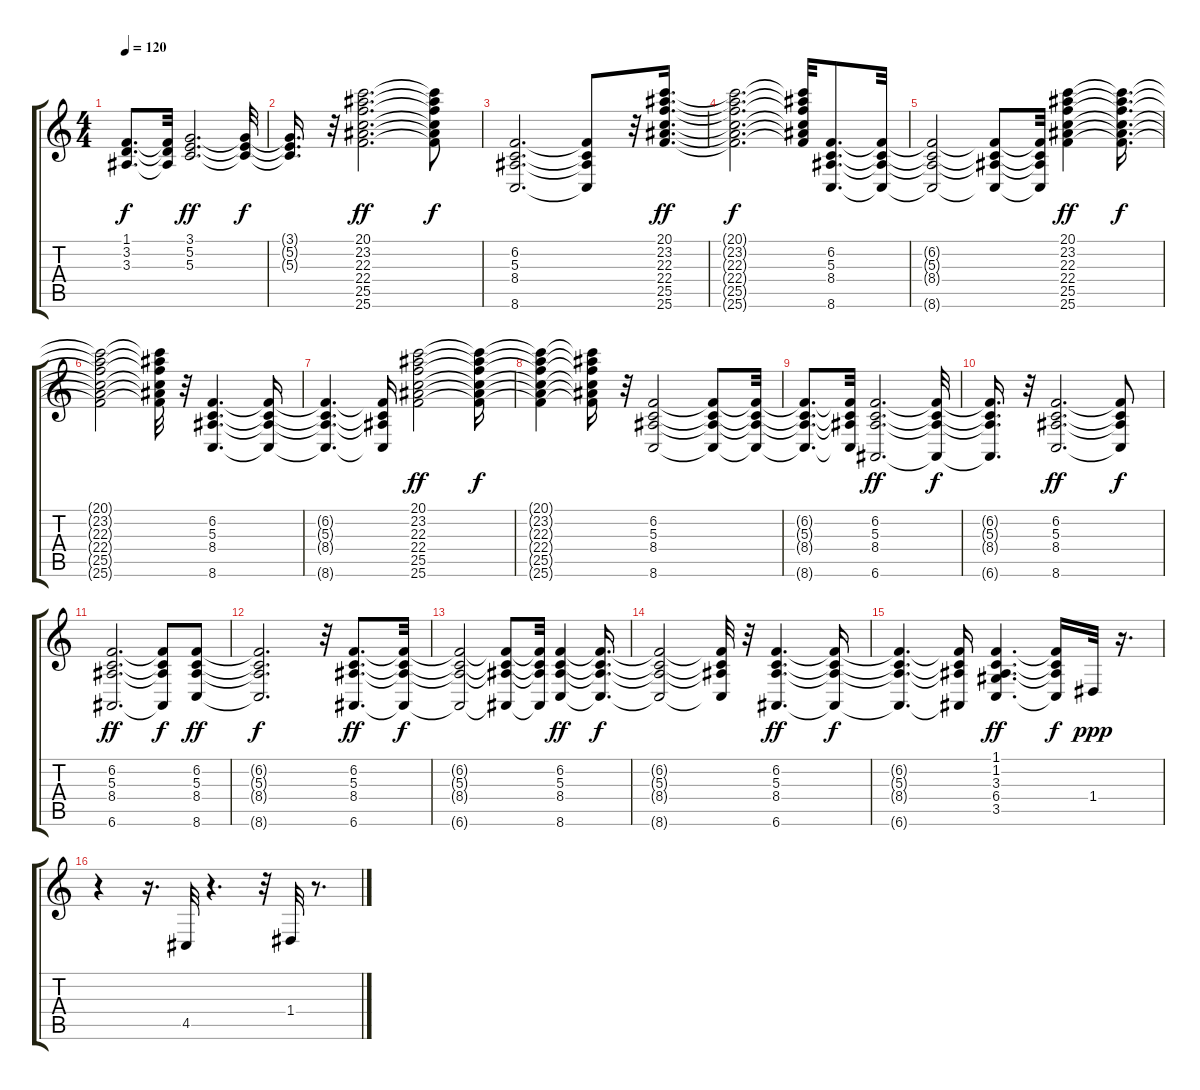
\track "" {instrument electricpiano2}
\staff {score tabs}
\tuning (E4 B3 G3 D3 A2 E2) {hide}
\ts (4 4)
\tempo 120
\clef g2
\ks c
(1.1{t} 3.2{t} 3.3{t}).8{d dy f} (1.1{t} 3.2{t} 3.3{t}).32 (3.1 5.2 5.3).2{d dy ff} (3.1{t} 5.2{t} 5.3{t}).32{dy f} |
(3.1{t} 5.2{t} 5.3{t}).16{d} r.32 (20.1 23.2 22.3 22.4 25.5 25.6).2{d dy ff instrument electricpiano2} (20.1{t} 23.2{t} 22.3{t} 22.4{t} 25.5{t} 25.6{t}).8{dy f} |
(6.2 5.3 8.4 8.6).2{d} (6.2{t} 5.3{t} 8.4{t} 8.6{t}).8 r.32 (20.1 23.2 22.3 22.4 25.5 25.6).16{d dy ff} |
(20.1{t} 23.2{t} 22.3{t} 22.4{t} 25.5{t} 25.6{t}).2{d dy f} (20.1{t} 23.2{t} 22.3{t} 22.4{t} 25.5{t} 25.6{t}).32 (6.2 5.3 8.4 8.6).8{d} (6.2{t} 5.3{t} 8.4{t} 8.6{t}).32 |
(6.2{t} 5.3{t} 8.4{t} 8.6{t}).2 (6.2{t} 5.3{t} 8.4{t} 8.6{t}).8 (6.2{t} 5.3{t} 8.4{t} 8.6{t}).32 (20.1 23.2 22.3 22.4 25.5 25.6).4{dy ff} (20.1{t} 23.2{t} 22.3{t} 22.4{t} 25.5{t} 25.6{t}).16{d dy f} |
(20.1{t} 23.2{t} 22.3{t} 22.4{t} 25.5{t} 25.6{t}).2 (20.1{t} 23.2{t} 22.3{t} 22.4{t} 25.5{t} 25.6{t}).32 r.32 (6.2 5.3 8.4 8.6).4{d} (6.2{t} 5.3{t} 8.4{t} 8.6{t}).16 |
(6.2{t} 5.3{t} 8.4{t} 8.6{t}).4{d} (6.2{t} 5.3{t} 8.4{t} 8.6{t}).16 (20.1 23.2 22.3 22.4 25.5 25.6).2{dy ff} (20.1{t} 23.2{t} 22.3{t} 22.4{t} 25.5{t} 25.6{t}).16{dy f} |
(20.1{t} 23.2{t} 22.3{t} 22.4{t} 25.5{t} 25.6{t}).4 (20.1{t} 23.2{t} 22.3{t} 22.4{t} 25.5{t} 25.6{t}).16 r.32 (6.2 5.3 8.4 8.6).2 (6.2{t} 5.3{t} 8.4{t} 8.6{t}).8 (6.2{t} 5.3{t} 8.4{t} 8.6{t}).32 |
(6.2{t} 5.3{t} 8.4{t} 8.6{t}).8{d} (6.2{t} 5.3{t} 8.4{t} 8.6{t}).32 (6.2 5.3 8.4 6.6).2{d dy ff instrument acousticgrandpiano} (6.2{t} 5.3{t} 8.4{t} 6.6{t}).32{dy f} |
(6.2{t} 5.3{t} 8.4{t} 6.6{t}).16{d} r.32 (6.2 5.3 8.4 8.6).2{d dy ff} (6.2{t} 5.3{t} 8.4{t} 8.6{t}).8{dy f} |
(6.2 5.3 8.4 6.6).2{d dy ff} (6.2{t} 5.3{t} 8.4{t} 6.6{t}).8{dy f} (6.2 5.3 8.4 8.6).8{dy ff} |
(6.2{t} 5.3{t} 8.4{t} 8.6{t}).2{d dy f} r.32 (6.2 5.3 8.4 6.6).8{d dy ff} (6.2{t} 5.3{t} 8.4{t} 6.6{t}).32{dy f} |
(6.2{t} 5.3{t} 8.4{t} 6.6{t}).2 (6.2{t} 5.3{t} 8.4{t} 6.6{t}).8 (6.2{t} 5.3{t} 8.4{t} 6.6{t}).32 (6.2 5.3 8.4 8.6).4{dy ff} (6.2{t} 5.3{t} 8.4{t} 8.6{t}).16{d dy f} |
(6.2{t} 5.3{t} 8.4{t} 8.6{t}).2 (6.2{t} 5.3{t} 8.4{t} 8.6{t}).32 r.32 (6.2 5.3 8.4 6.6).4{d dy ff} (6.2{t} 5.3{t} 8.4{t} 6.6{t}).16{dy f} |
(6.2{t} 5.3{t} 8.4{t} 6.6{t}).4{d} (6.2{t} 5.3{t} 8.4{t} 6.6{t}).16 (1.1 1.2 3.3 6.4 3.5).4{d dy ff} (1.1{t} 1.2{t} 3.3{t} 3.5{t}).16{dy f} 1.4.32{dy ppp} r.16{d} |
r.4 r.16{d} 4.5.32 r.4{d} r.32 1.4.32 r.8{d}
